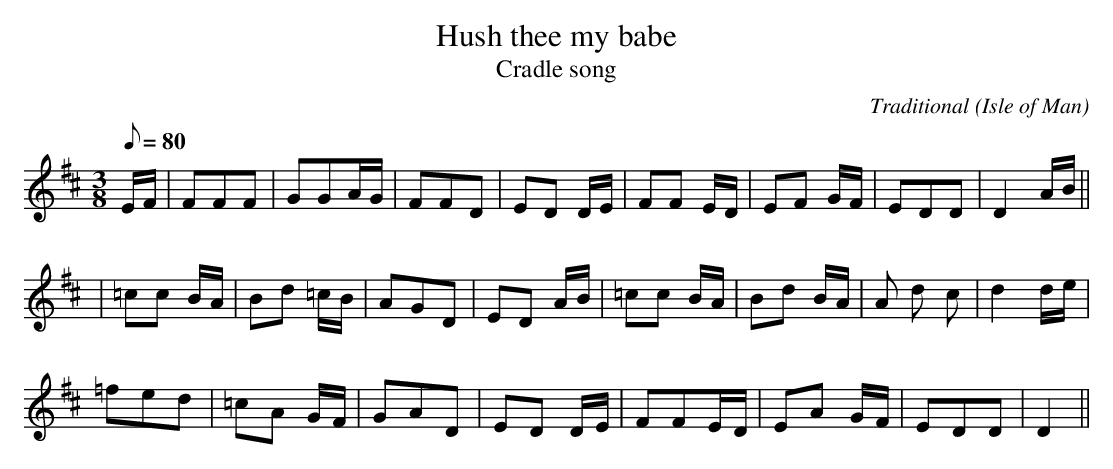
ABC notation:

X:1
T:Hush thee my babe
T:Cradle song
C:Traditional
O:Isle of Man
M:3/8
L:1/8
Q:80
K:D
E/F/|FFF|GGA/G/|FFD|ED D/E/|FF E/D/|EF G/F/|EDD|D2 A/B/||
|=cc B/A/|Bd =c/B/|AGD|ED A/B/|=cc B/A/|Bd B/A/|A d c|d2 d/e/|
=fed|=cA G/F/|GAD|ED D/E/|FFE/D/|EA G/F/|EDD|D2||
